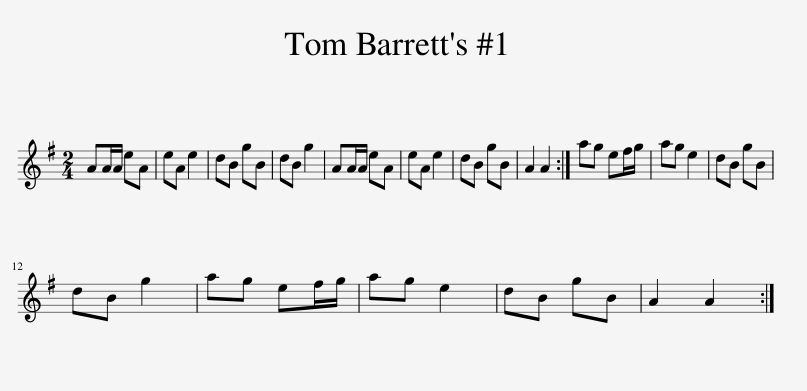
X:1
L:1/8
M:2/4
I:linebreak $
K:G
V:1 treble
V:1
 AA/A/ eA | eA e2 | dB gB | dB g2 | AA/A/ eA | %5
 eA e2 | dB gB | A2 A2 :| ag ef/g/ | ag e2 | %10
 dB gB |$ dB g2 | ag ef/g/ | ag e2 | dB gB | %15
 A2 A2 :| %16
